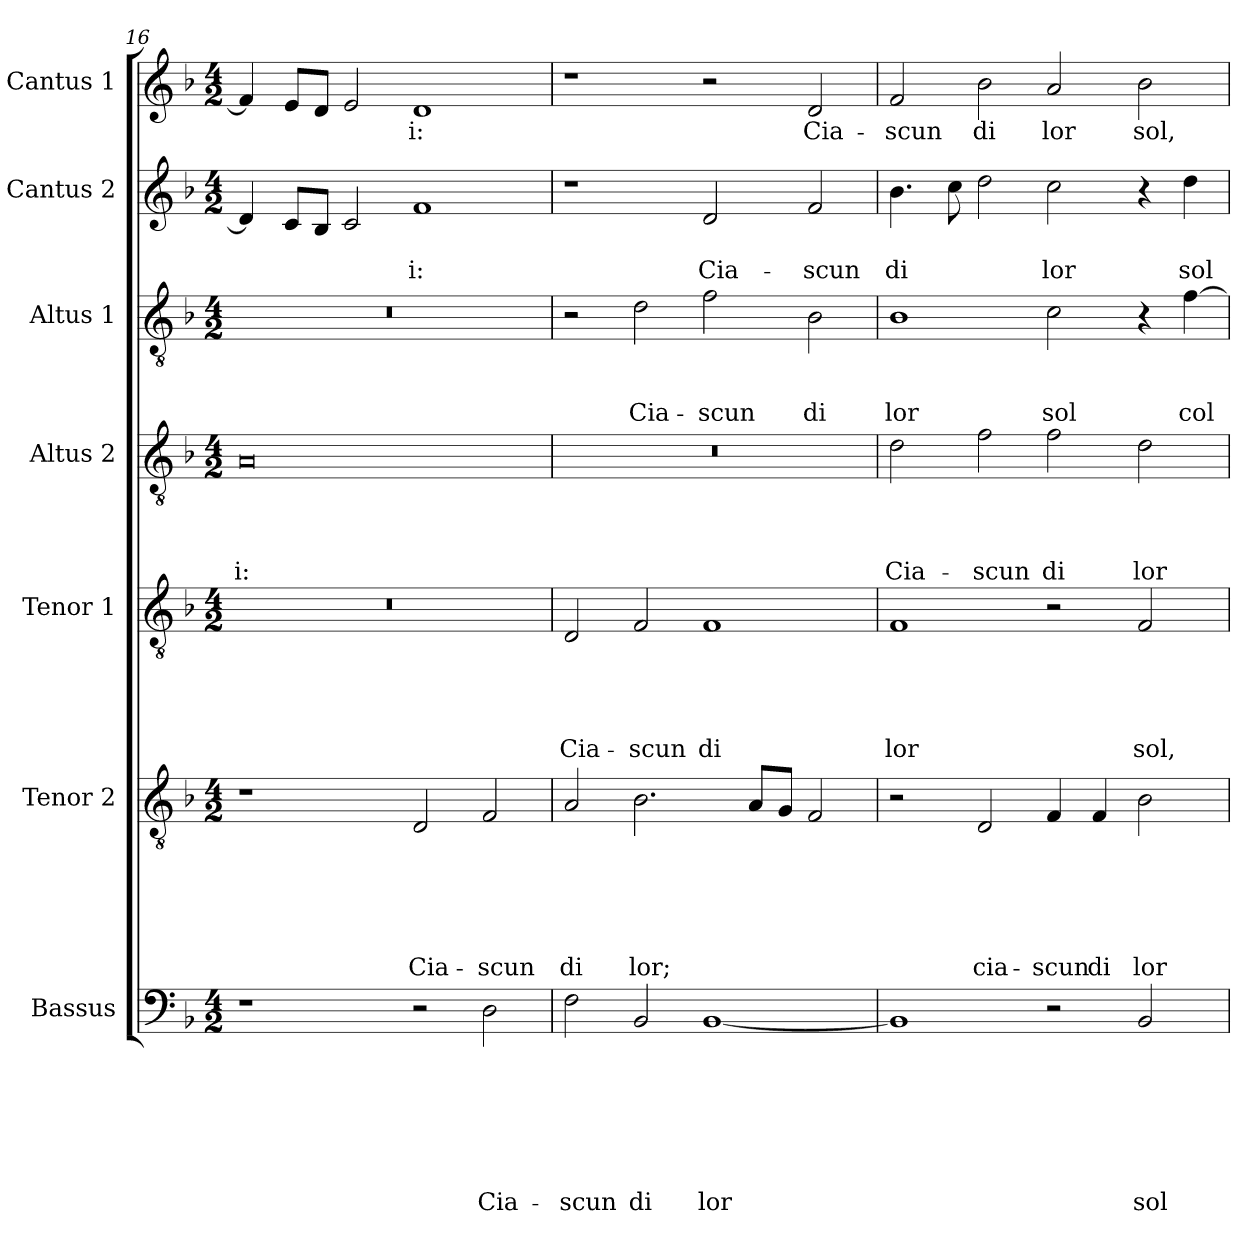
**kern	**text	**text	**text	**text	**text	**text	**text	**kern	**text	**text	**text	**text	**text	**text	**kern	**text	**text	**text	**text	**text	**kern	**text	**text	**text	**text	**kern	**text	**text	**text	**kern	**text	**text	**kern	**text
*part7	*part7	*part7	*part7	*part7	*part7	*part7	*part7	*part6	*part6	*part6	*part6	*part6	*part6	*part6	*part5	*part5	*part5	*part5	*part5	*part5	*part4	*part4	*part4	*part4	*part4	*part3	*part3	*part3	*part3	*part2	*part2	*part2	*part1	*part1
*staff7	*staff7	*staff7	*staff7	*staff7	*staff7	*staff7	*staff7	*staff6	*staff6	*staff6	*staff6	*staff6	*staff6	*staff6	*staff5	*staff5	*staff5	*staff5	*staff5	*staff5	*staff4	*staff4	*staff4	*staff4	*staff4	*staff3	*staff3	*staff3	*staff3	*staff2	*staff2	*staff2	*staff1	*staff1
*I"Bassus	*	*	*	*	*	*	*	*I"Tenor 2	*	*	*	*	*	*	*I"Tenor 1	*	*	*	*	*	*I"Altus 2	*	*	*	*	*I"Altus 1	*	*	*	*I"Cantus 2	*	*	*I"Cantus 1	*
*clefF4	*	*	*	*	*	*	*	*clefGv2	*	*	*	*	*	*	*clefGv2	*	*	*	*	*	*clefGv2	*	*	*	*	*clefGv2	*	*	*	*clefG2	*	*	*clefG2	*
*k[b-]	*	*	*	*	*	*	*	*k[b-]	*	*	*	*	*	*	*k[b-]	*	*	*	*	*	*k[b-]	*	*	*	*	*k[b-]	*	*	*	*k[b-]	*	*	*k[b-]	*
*d:	*	*	*	*	*	*	*	*d:	*	*	*	*	*	*	*d:	*	*	*	*	*	*d:	*	*	*	*	*d:	*	*	*	*d:	*	*	*d:	*
*M4/2	*	*	*	*	*	*	*	*M4/2	*	*	*	*	*	*	*M4/2	*	*	*	*	*	*M4/2	*	*	*	*	*M4/2	*	*	*	*M4/2	*	*	*M4/2	*
=16	=16	=16	=16	=16	=16	=16	=16	=16	=16	=16	=16	=16	=16	=16	=16	=16	=16	=16	=16	=16	=16	=16	=16	=16	=16	=16	=16	=16	=16	=16	=16	=16	=16	=16
!	!	!	!	!	!	!	!	!	!	!	!	!	!	!	!	!	!	!	!	!	!	!	!	!	!LO:LY:b	!	!	!	!	!	!	!	!	!
1r	.	.	.	.	.	.	.	1r	.	.	.	.	.	.	0r	.	.	.	.	.	0A	.	.	.	-i:	0r	.	.	.	4d/]	.	.	4f/]	.
.	.	.	.	.	.	.	.	.	.	.	.	.	.	.	.	.	.	.	.	.	.	.	.	.	.	.	.	.	.	8c/L	.	.	8e/L	.
.	.	.	.	.	.	.	.	.	.	.	.	.	.	.	.	.	.	.	.	.	.	.	.	.	.	.	.	.	.	8B-/J	.	.	8d/J	.
.	.	.	.	.	.	.	.	.	.	.	.	.	.	.	.	.	.	.	.	.	.	.	.	.	.	.	.	.	.	2c/	.	.	2e/	.
!	!	!	!	!	!	!	!	!	!	!	!	!	!	!LO:LY:b	!	!	!	!	!	!	!	!	!	!	!	!	!	!	!	!	!	!LO:LY:b	!	!LO:LY:b
2r	.	.	.	.	.	.	.	2D/	.	.	.	.	.	Cia-	.	.	.	.	.	.	.	.	.	.	.	.	.	.	.	1f	.	-i:	1d	-i:
!	!	!	!	!	!	!	!LO:LY:b	!	!	!	!	!	!	!LO:LY:b	!	!	!	!	!	!	!	!	!	!	!	!	!	!	!	!	!	!	!	!
2D\	.	.	.	.	.	.	Cia-	2F/	.	.	.	.	.	-scun	.	.	.	.	.	.	.	.	.	.	.	.	.	.	.	.	.	.	.	.
!!LO:PB:g=z
=17	=17	=17	=17	=17	=17	=17	=17	=17	=17	=17	=17	=17	=17	=17	=17	=17	=17	=17	=17	=17	=17	=17	=17	=17	=17	=17	=17	=17	=17	=17	=17	=17	=17	=17
!	!	!	!	!	!	!	!LO:LY:b	!	!	!	!	!	!	!LO:LY:b	!	!	!	!	!	!LO:LY:b	!	!	!	!	!	!	!	!	!	!	!	!	!	!
2F\	.	.	.	.	.	.	-scun	2A/	.	.	.	.	.	di	2D/	.	.	.	.	Cia-	0r	.	.	.	.	2r	.	.	.	1r	.	.	1r	.
!	!	!	!	!	!	!	!LO:LY:b	!	!	!	!	!	!	!LO:LY:b	!	!	!	!	!	!LO:LY:b	!	!	!	!	!	!	!	!	!LO:LY:b	!	!	!	!	!
2BB-/	.	.	.	.	.	.	di	2.B-\	.	.	.	.	.	lor;	2F/	.	.	.	.	-scun	.	.	.	.	.	2d\	.	.	Cia-	.	.	.	.	.
!	!	!	!	!	!	!	!LO:LY:b	!	!	!	!	!	!	!	!	!	!	!	!	!LO:LY:b	!	!	!	!	!	!	!	!	!LO:LY:b	!	!	!LO:LY:b	!	!
[1BB-	.	.	.	.	.	.	lor	.	.	.	.	.	.	.	1F	.	.	.	.	di	.	.	.	.	.	2f\	.	.	-scun	2d/	.	Cia-	2r	.
.	.	.	.	.	.	.	.	8A/L	.	.	.	.	.	.	.	.	.	.	.	.	.	.	.	.	.	.	.	.	.	.	.	.	.	.
.	.	.	.	.	.	.	.	8G/J	.	.	.	.	.	.	.	.	.	.	.	.	.	.	.	.	.	.	.	.	.	.	.	.	.	.
!	!	!	!	!	!	!	!	!	!	!	!	!	!	!	!	!	!	!	!	!	!	!	!	!	!	!	!	!	!LO:LY:b	!	!	!LO:LY:b	!	!LO:LY:b
.	.	.	.	.	.	.	.	2F/	.	.	.	.	.	.	.	.	.	.	.	.	.	.	.	.	.	2B-\	.	.	di	2f/	.	-scun	2d/	Cia-
=18	=18	=18	=18	=18	=18	=18	=18	=18	=18	=18	=18	=18	=18	=18	=18	=18	=18	=18	=18	=18	=18	=18	=18	=18	=18	=18	=18	=18	=18	=18	=18	=18	=18	=18
!	!	!	!	!	!	!	!	!	!	!	!	!	!	!	!	!	!	!	!	!LO:LY:b	!	!	!	!	!LO:LY:b	!	!	!	!LO:LY:b	!	!	!LO:LY:b	!	!LO:LY:b
1BB-]	.	.	.	.	.	.	.	2r	.	.	.	.	.	.	1F	.	.	.	.	lor	2d\	.	.	.	Cia-	1B-	.	.	lor	4.b-\	.	di	2f/	-scun
.	.	.	.	.	.	.	.	.	.	.	.	.	.	.	.	.	.	.	.	.	.	.	.	.	.	.	.	.	.	8cc\	.	.	.	.
!	!	!	!	!	!	!	!	!	!	!	!	!	!	!LO:LY:b	!	!	!	!	!	!	!	!	!	!	!LO:LY:b	!	!	!	!	!	!	!	!	!LO:LY:b
.	.	.	.	.	.	.	.	2D/	.	.	.	.	.	cia-	.	.	.	.	.	.	2f\	.	.	.	-scun	.	.	.	.	2dd\	.	.	2b-\	di
!	!	!	!	!	!	!	!	!	!	!	!	!	!	!LO:LY:b	!	!	!	!	!	!	!	!	!	!	!LO:LY:b	!	!	!	!LO:LY:b	!	!	!LO:LY:b	!	!LO:LY:b
2r	.	.	.	.	.	.	.	4F/	.	.	.	.	.	-scun	2r	.	.	.	.	.	2f\	.	.	.	di	2c\	.	.	sol	2cc\	.	lor	2a/	lor
!	!	!	!	!	!	!	!	!	!	!	!	!	!	!LO:LY:b	!	!	!	!	!	!	!	!	!	!	!	!	!	!	!	!	!	!	!	!
.	.	.	.	.	.	.	.	4F/	.	.	.	.	.	di	.	.	.	.	.	.	.	.	.	.	.	.	.	.	.	.	.	.	.	.
!	!	!	!	!	!	!	!LO:LY:b	!	!	!	!	!	!	!LO:LY:b	!	!	!	!	!	!LO:LY:b	!	!	!	!	!LO:LY:b	!	!	!	!	!	!	!	!	!LO:LY:b
2BB-/	.	.	.	.	.	.	sol	2B-\	.	.	.	.	.	lor	2F/	.	.	.	.	sol,	2d\	.	.	.	lor	4r	.	.	.	4r	.	.	2b-\	sol,
!	!	!	!	!	!	!	!	!	!	!	!	!	!	!	!	!	!	!	!	!	!	!	!	!	!	!	!	!	!LO:LY:b	!	!	!LO:LY:b	!	!
.	.	.	.	.	.	.	.	.	.	.	.	.	.	.	.	.	.	.	.	.	.	.	.	.	.	[4f\	.	.	col	4dd\	.	sol	.	.
=	=	=	=	=	=	=	=	=	=	=	=	=	=	=	=	=	=	=	=	=	=	=	=	=	=	=	=	=	=	=	=	=	=	=
*-	*-	*-	*-	*-	*-	*-	*-	*-	*-	*-	*-	*-	*-	*-	*-	*-	*-	*-	*-	*-	*-	*-	*-	*-	*-	*-	*-	*-	*-	*-	*-	*-	*-	*-
